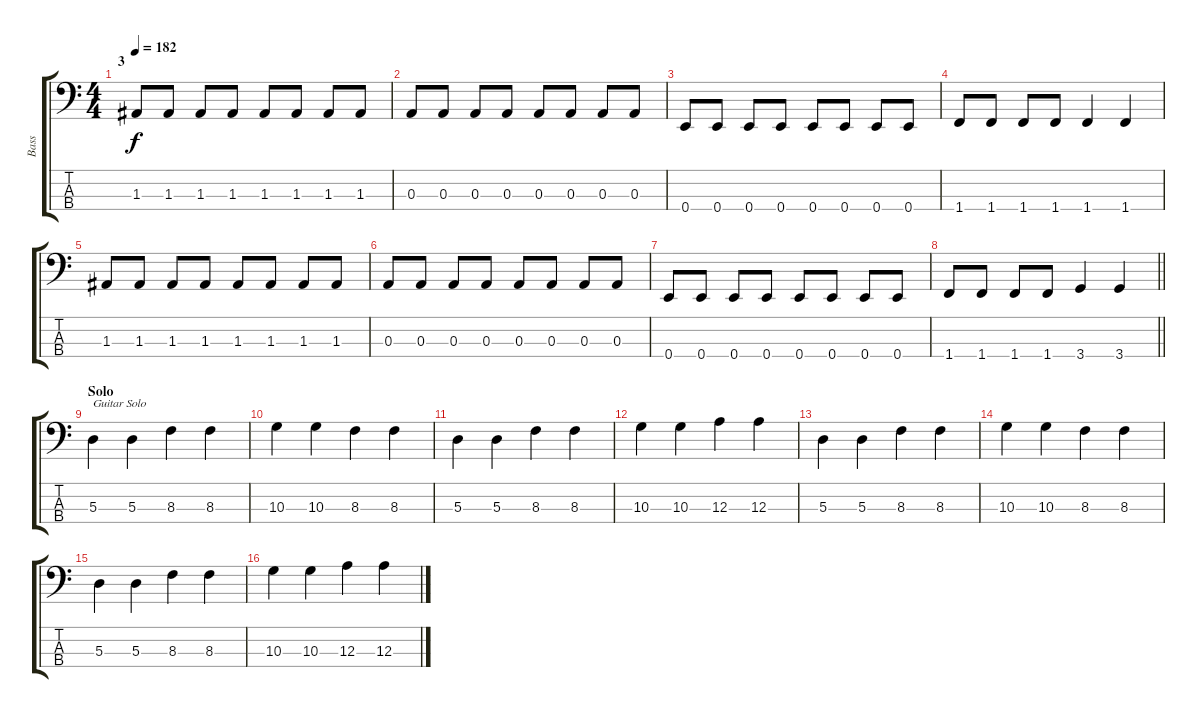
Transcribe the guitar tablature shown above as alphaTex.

\track ("Bass" "Bass") {instrument electricbassfinger}
\staff {score tabs}
\tuning (G2 D2 A1 E1) {hide}
\ts (4 4)
\section ("" "3")
\tempo 182
\clef f4
\ks c
1.3.8{dy f} 1.3.8 1.3.8 1.3.8 1.3.8 1.3.8 1.3.8 1.3.8 |
0.3.8 0.3.8 0.3.8 0.3.8 0.3.8 0.3.8 0.3.8 0.3.8 |
0.4.8 0.4.8 0.4.8 0.4.8 0.4.8 0.4.8 0.4.8 0.4.8 |
1.4.8 1.4.8 1.4.8 1.4.8 1.4.4 1.4.4 |
1.3.8 1.3.8 1.3.8 1.3.8 1.3.8 1.3.8 1.3.8 1.3.8 |
0.3.8 0.3.8 0.3.8 0.3.8 0.3.8 0.3.8 0.3.8 0.3.8 |
0.4.8 0.4.8 0.4.8 0.4.8 0.4.8 0.4.8 0.4.8 0.4.8 |
\barLineRight lightlight
1.4.8 1.4.8 1.4.8 1.4.8 3.4.4 3.4.4 |
\section ("" "Solo")
5.3.4{txt "Guitar Solo"} 5.3.4 8.3.4 8.3.4 |
10.3.4 10.3.4 8.3.4 8.3.4 |
5.3.4 5.3.4 8.3.4 8.3.4 |
10.3.4 10.3.4 12.3.4 12.3.4 |
5.3.4 5.3.4 8.3.4 8.3.4 |
10.3.4 10.3.4 8.3.4 8.3.4 |
5.3.4 5.3.4 8.3.4 8.3.4 |
10.3.4 10.3.4 12.3.4 12.3.4
